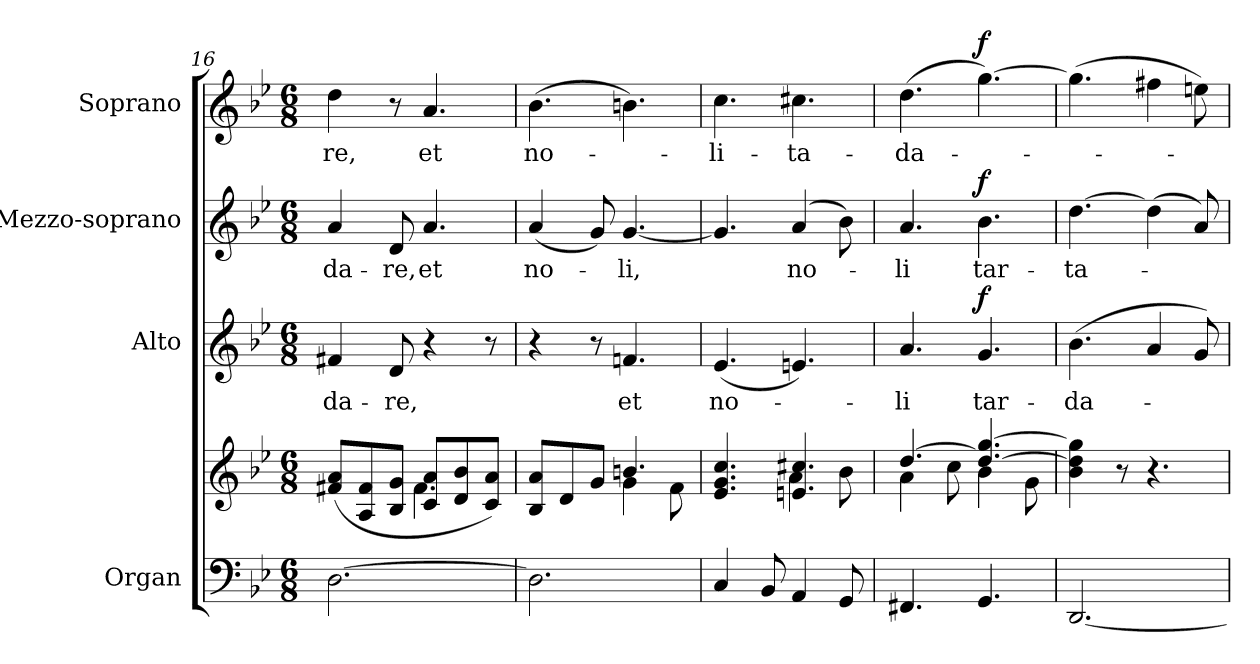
**kern	**kern	**kern	**text	**dynam	**kern	**text	**dynam	**kern	**text	**dynam
*part4	*part4	*part3	*part3	*part3	*part2	*part2	*part2	*part1	*part1	*part1
*staff5	*staff4	*staff3	*staff3	*staff3	*staff2	*staff2	*staff2	*staff1	*staff1	*staff1
*I"Organ	*	*I"Alto	*	*	*I"Mezzo-soprano	*	*	*I"Soprano	*	*
*I'Org.	*	*I'A.	*	*	*I'M-S.	*	*	*I'S.	*	*
*clefF4	*clefG2	*clefG2	*	*	*clefG2	*	*	*clefG2	*	*
*k[b-e-]	*k[b-e-]	*k[b-e-]	*	*	*k[b-e-]	*	*	*k[b-e-]	*	*
*B-:	*B-:	*B-:	*	*	*B-:	*	*	*B-:	*	*
*M6/8	*M6/8	*M6/8	*	*	*M6/8	*	*	*M6/8	*	*
=16	=16	=16	=16	=16	=16	=16	=16	=16	=16	=16
*	*^	*	*	*	*	*	*	*	*	*
!	!	!	!	!LO:LY:b:color=#000000	!	!	!	!	!	!	!
!	!	!	!	!	!	!	!LO:LY:b:color=#000000	!	!	!	!
!	!	!	!	!	!	!	!	!	!	!LO:LY:b:color=#000000	!
[2.Di\	(8f#Xi/ 8aiL	4.ryy	4f#Xi/	-da-	.	4ai/	-da-	.	4ddi\	-re,	.
.	8Ai/ 8f#i	.	.	.	.	.	.	.	.	.	.
!	!	!	!	!LO:LY:b:color=#000000	!	!	!	!	!	!	!
!	!	!	!	!	!	!	!LO:LY:b:color=#000000	!	!	!	!
.	8B-i/ 8giJ	.	8di/	-re,	.	8di/	-re,	.	8r	.	.
!	!	!	!	!	!	!	!LO:LY:b:color=#000000	!	!	!	!
!	!	!	!	!	!	!	!	!	!	!LO:LY:b:color=#000000	!
.	8ci/ 8aiL	4.f#i\	4r	.	.	4.ai/	et	.	4.ai/	et	.
.	8di/ 8b-i	.	.	.	.	.	.	.	.	.	.
.	8ci/ 8aiJ)	.	8r	.	.	.	.	.	.	.	.
=17	=17	=17	=17	=17	=17	=17	=17	=17	=17	=17	=17
!	!	!	!	!	!	!	!LO:LY:b:color=#000000	!	!	!	!
!	!	!	!	!	!	!	!	!	!	!LO:LY:b:color=#000000	!
2.Di\]	8B-i/ 8aiL	4.ryy	4r	.	.	(4ai/	no-	.	(4.b-i\	no-	.
.	8di/	.	.	.	.	.	.	.	.	.	.
.	8gi/J	.	8r	.	.	8gi/)	.	.	.	.	.
!	!	!	!	!LO:LY:b:color=#000000	!	!	!	!	!	!	!
!	!	!	!	!	!	!	!LO:LY:b:color=#000000	!	!	!	!
.	4.bni/	4gi\	4.fni/	et	.	[4.gi/	-li,	.	4.bni\)	.	.
.	.	8fi\	.	.	.	.	.	.	.	.	.
!!LO:LB:g=z
=18	=18	=18	=18	=18	=18	=18	=18	=18	=18	=18	=18
!	!	!	!	!LO:LY:b:color=#000000	!	!	!	!	!	!	!
!	!	!	!	!	!	!	!	!	!	!LO:LY:b:color=#000000	!
4Ci/	4.e-i/ 4.gi 4.cci	4.ryy	(4.e-i/	no-	.	4.gi/]	.	.	4.cci\	-li-	.
8BB-i/	.	.	.	.	.	.	.	.	.	.	.
!	!	!	!	!	!	!	!LO:LY:b:color=#000000	!	!	!	!
!	!	!	!	!	!	!	!	!	!	!LO:LY:b:color=#000000	!
4AAi/	4.eni/ 4.cc#Xi	4ai\	4.eni/)	.	.	(4ai/	no-	.	4.cc#Xi\	-ta-	.
8GGi/	.	8b-i\	.	.	.	8b-i\)	.	.	.	.	.
=19	=19	=19	=19	=19	=19	=19	=19	=19	=19	=19	=19
!	!	!	!	!LO:LY:b:color=#000000	!	!	!	!	!	!	!
!	!	!	!	!	!	!	!LO:LY:b:color=#000000	!	!	!	!
!	!	!	!	!	!	!	!	!	!	!LO:LY:b:color=#000000	!
4.FF#Xi/	[4.ddi/	4ai\	4.ai/	-li	.	4.ai/	-li	.	(4.ddi\	-da-	.
.	.	8cci\	.	.	.	.	.	.	.	.	.
!	!	!	!	!LO:LY:b:color=#000000	!	!	!	!	!	!	!
!	!	!	!	!	!	!	!LO:LY:b:color=#000000	!	!	!	!
4.GGi/	4.ddi/_ [4.ggi	4b-i\	4.gi/	tar-	f	4.b-i\	tar-	f	[4.ggi\)	.	f
.	.	8gi\	.	.	.	.	.	.	.	.	.
*	*v	*v	*	*	*	*	*	*	*	*	*
=20	=20	=20	=20	=20	=20	=20	=20	=20	=20	=20
*	*^	*	*	*	*	*	*	*	*	*
!	!	!	!	!LO:LY:b:color=#000000	!	!	!	!	!	!	!
*	*v	*v	*	*	*	*	*	*	*	*	*
*	*^	*	*	*	*	*	*	*	*	*
!	!	!	!	!	!	!	!LO:LY:b:color=#000000	!	!	!	!
*	*v	*v	*	*	*	*	*	*	*	*	*
[2.DDi/	4b-i\ 4ddi] 4ggi]	(4.b-i\	-da-	.	[4.ddi\	-ta-	.	(4.ggi\]	.	.
.	8r	.	.	.	.	.	.	.	.	.
.	4.r	4ai/	.	.	(4ddi\]	.	.	4ff#Xi\	.	.
.	.	8gi/)	.	.	8ai/)	.	.	8eeni\)	.	.
=	=	=	=	=	=	=	=	=	=	=
*-	*-	*-	*-	*-	*-	*-	*-	*-	*-	*-
